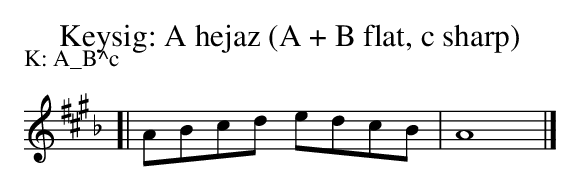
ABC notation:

X:1
T: Keysig: A hejaz (A + B flat, c sharp)
P: K: A_B^c
K: A_B^c
[| ABcd edcB | A8 |]
